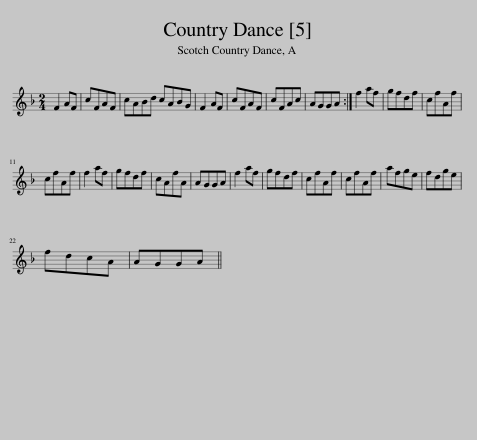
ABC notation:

X:1
L:1/8
M:2/4
I:linebreak $
K:F
V:1 treble
V:1
 F2 AF | cFAF | cABd cABG | F2 AF | cFAF | %5
 cFAc | AGGA :| f2 af | gfdf | cfAf |$ %10
 cfAf | f2 af | gfdf | cAfA | AGGA | %15
 f2 af | gfdf | cfAf | cfAf | afge | %20
 fdge |$ fdcA | AGGA || %23
